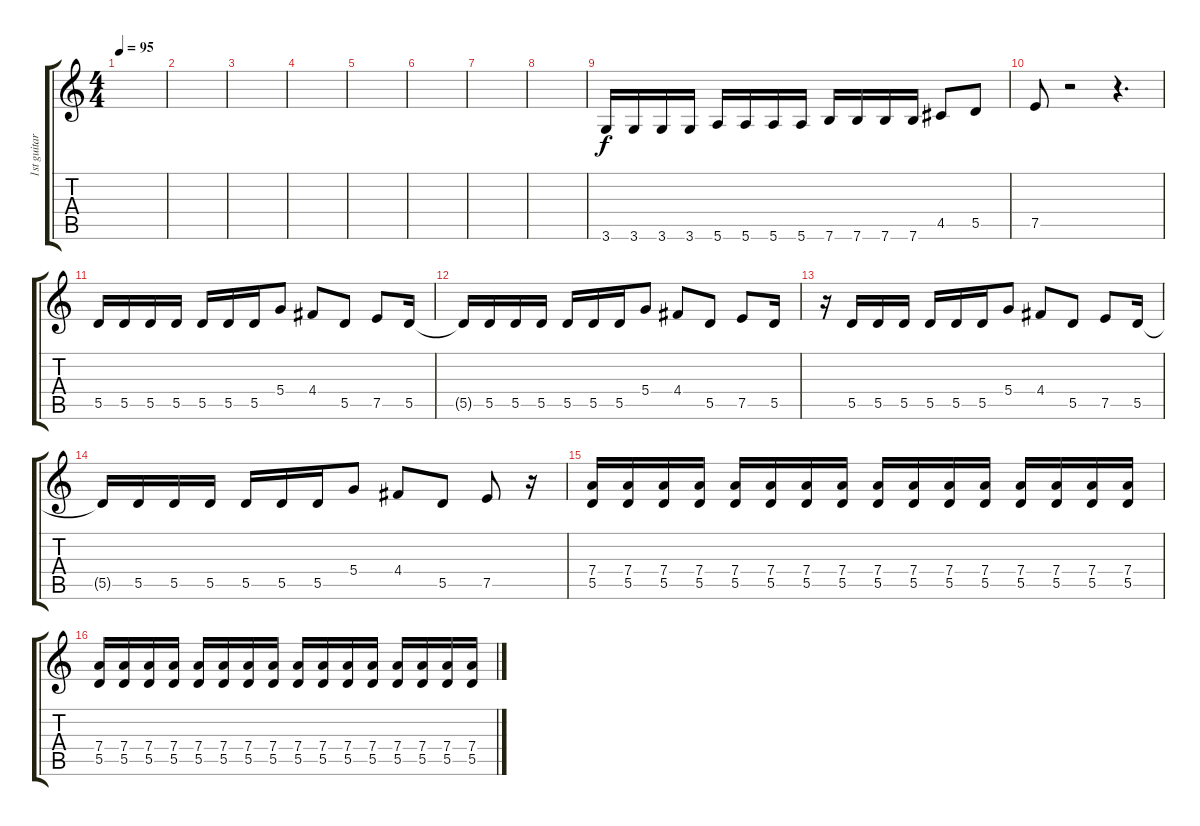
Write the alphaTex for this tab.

\track ("1st guitar" "1st guitar") {instrument distortionguitar}
\staff {score tabs}
\tuning (E4 B3 G3 D3 A2 E2) {hide}
\ts (4 4)
\tempo 95
\clef g2
\ks c
|
|
|
|
|
|
|
|
3.6.16{volume 16} 3.6.16 3.6.16 3.6.16 5.6.16 5.6.16 5.6.16 5.6.16 7.6.16 7.6.16 7.6.16 7.6.16 4.5.8 5.5.8 |
7.5.8 r.2 r.4{d} |
5.5.16 5.5.16 5.5.16 5.5.16 5.5.16 5.5.16 5.5.16 5.4.8 4.4.8 5.5.8 7.5.8 5.5.16 |
5.5{t}.16 5.5.16 5.5.16 5.5.16 5.5.16 5.5.16 5.5.16 5.4.8 4.4.8 5.5.8 7.5.8 5.5.16 |
r.16 5.5.16 5.5.16 5.5.16 5.5.16 5.5.16 5.5.16 5.4.8 4.4.8 5.5.8 7.5.8 5.5.16 |
5.5{t}.16 5.5.16 5.5.16 5.5.16 5.5.16 5.5.16 5.5.16 5.4.8 4.4.8 5.5.8 7.5.8 r.16 |
(7.4 5.5).16{instrument electricguitarmuted} (7.4 5.5).16 (7.4 5.5).16 (7.4 5.5).16 (7.4 5.5).16 (7.4 5.5).16 (7.4 5.5).16 (7.4 5.5).16 (7.4 5.5).16 (7.4 5.5).16 (7.4 5.5).16 (7.4 5.5).16 (7.4 5.5).16 (7.4 5.5).16 (7.4 5.5).16 (7.4 5.5).16 |
(7.4 5.5).16 (7.4 5.5).16 (7.4 5.5).16 (7.4 5.5).16 (7.4 5.5).16 (7.4 5.5).16 (7.4 5.5).16 (7.4 5.5).16 (7.4 5.5).16 (7.4 5.5).16 (7.4 5.5).16 (7.4 5.5).16 (7.4 5.5).16 (7.4 5.5).16 (7.4 5.5).16 (7.4 5.5).16
